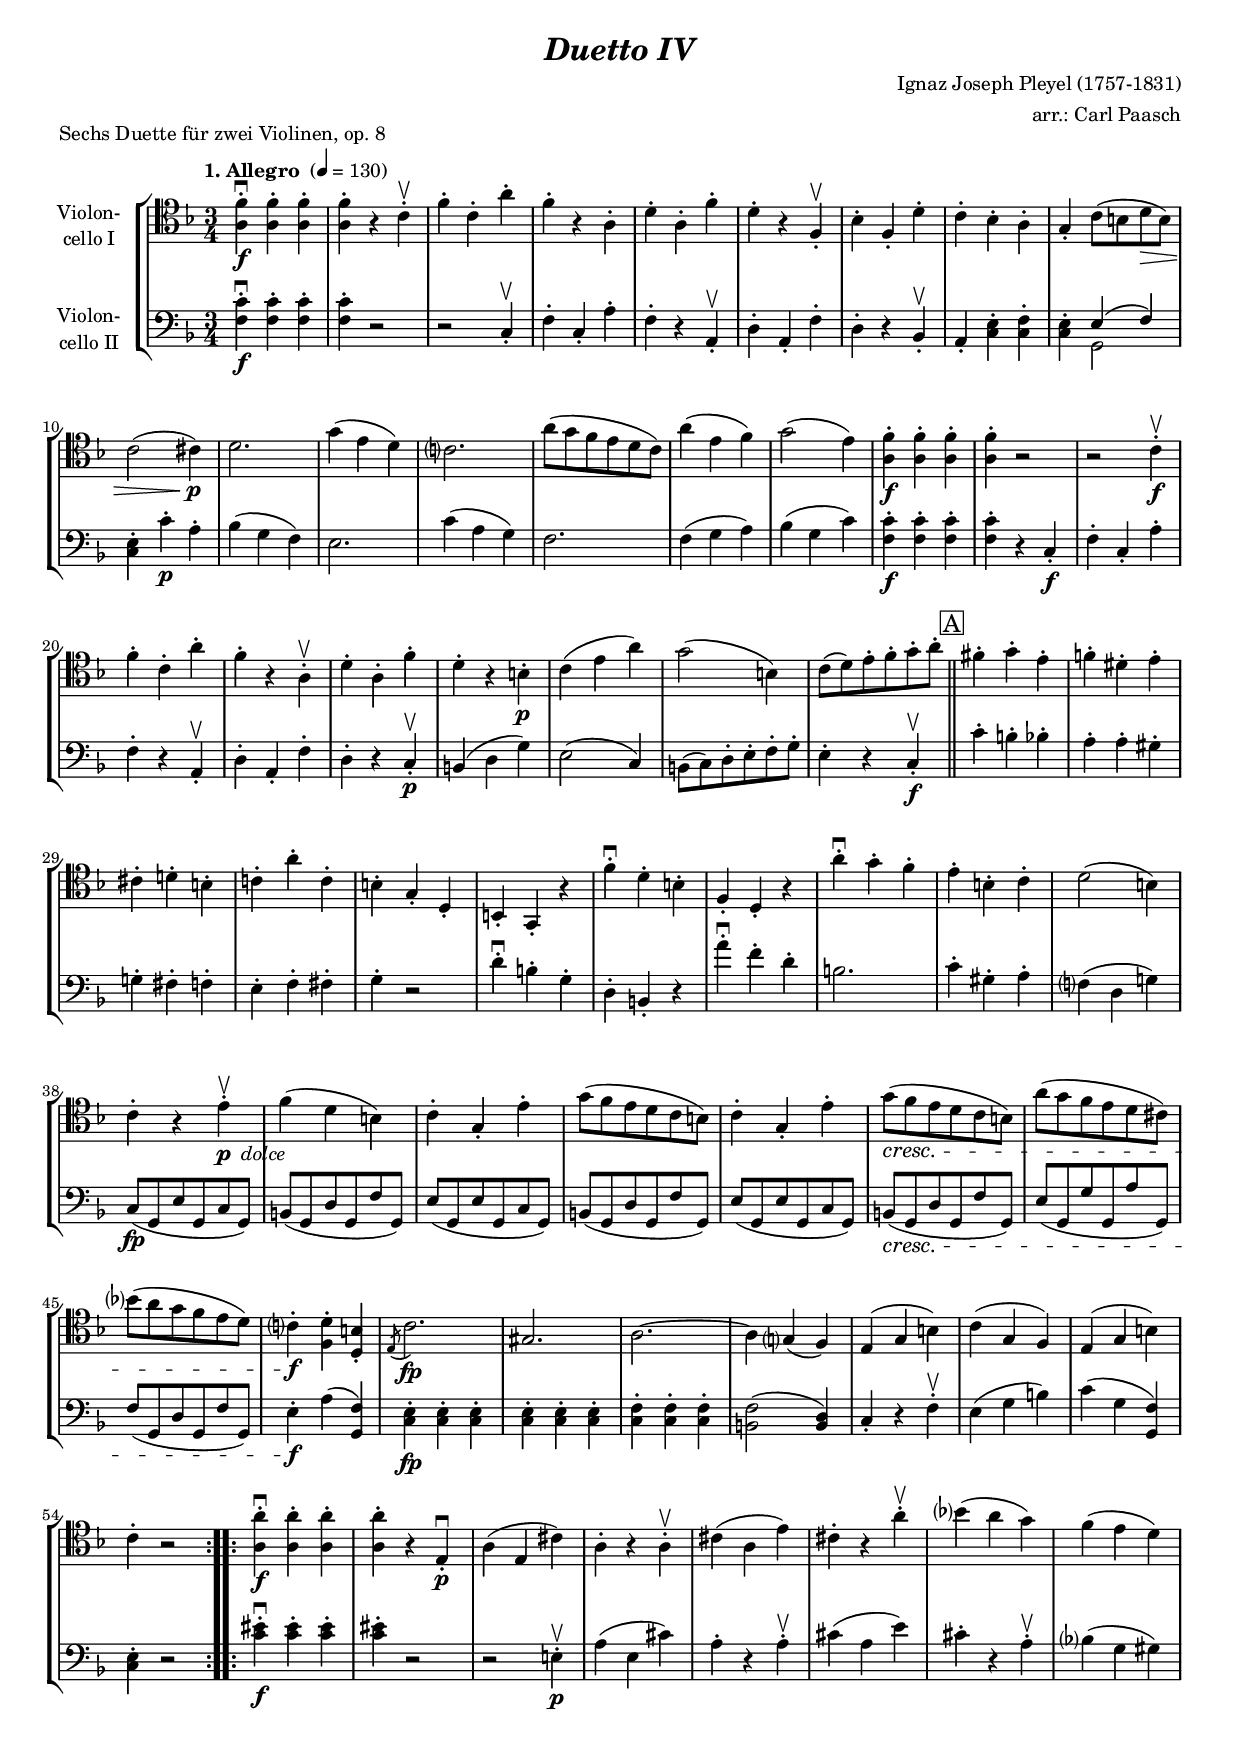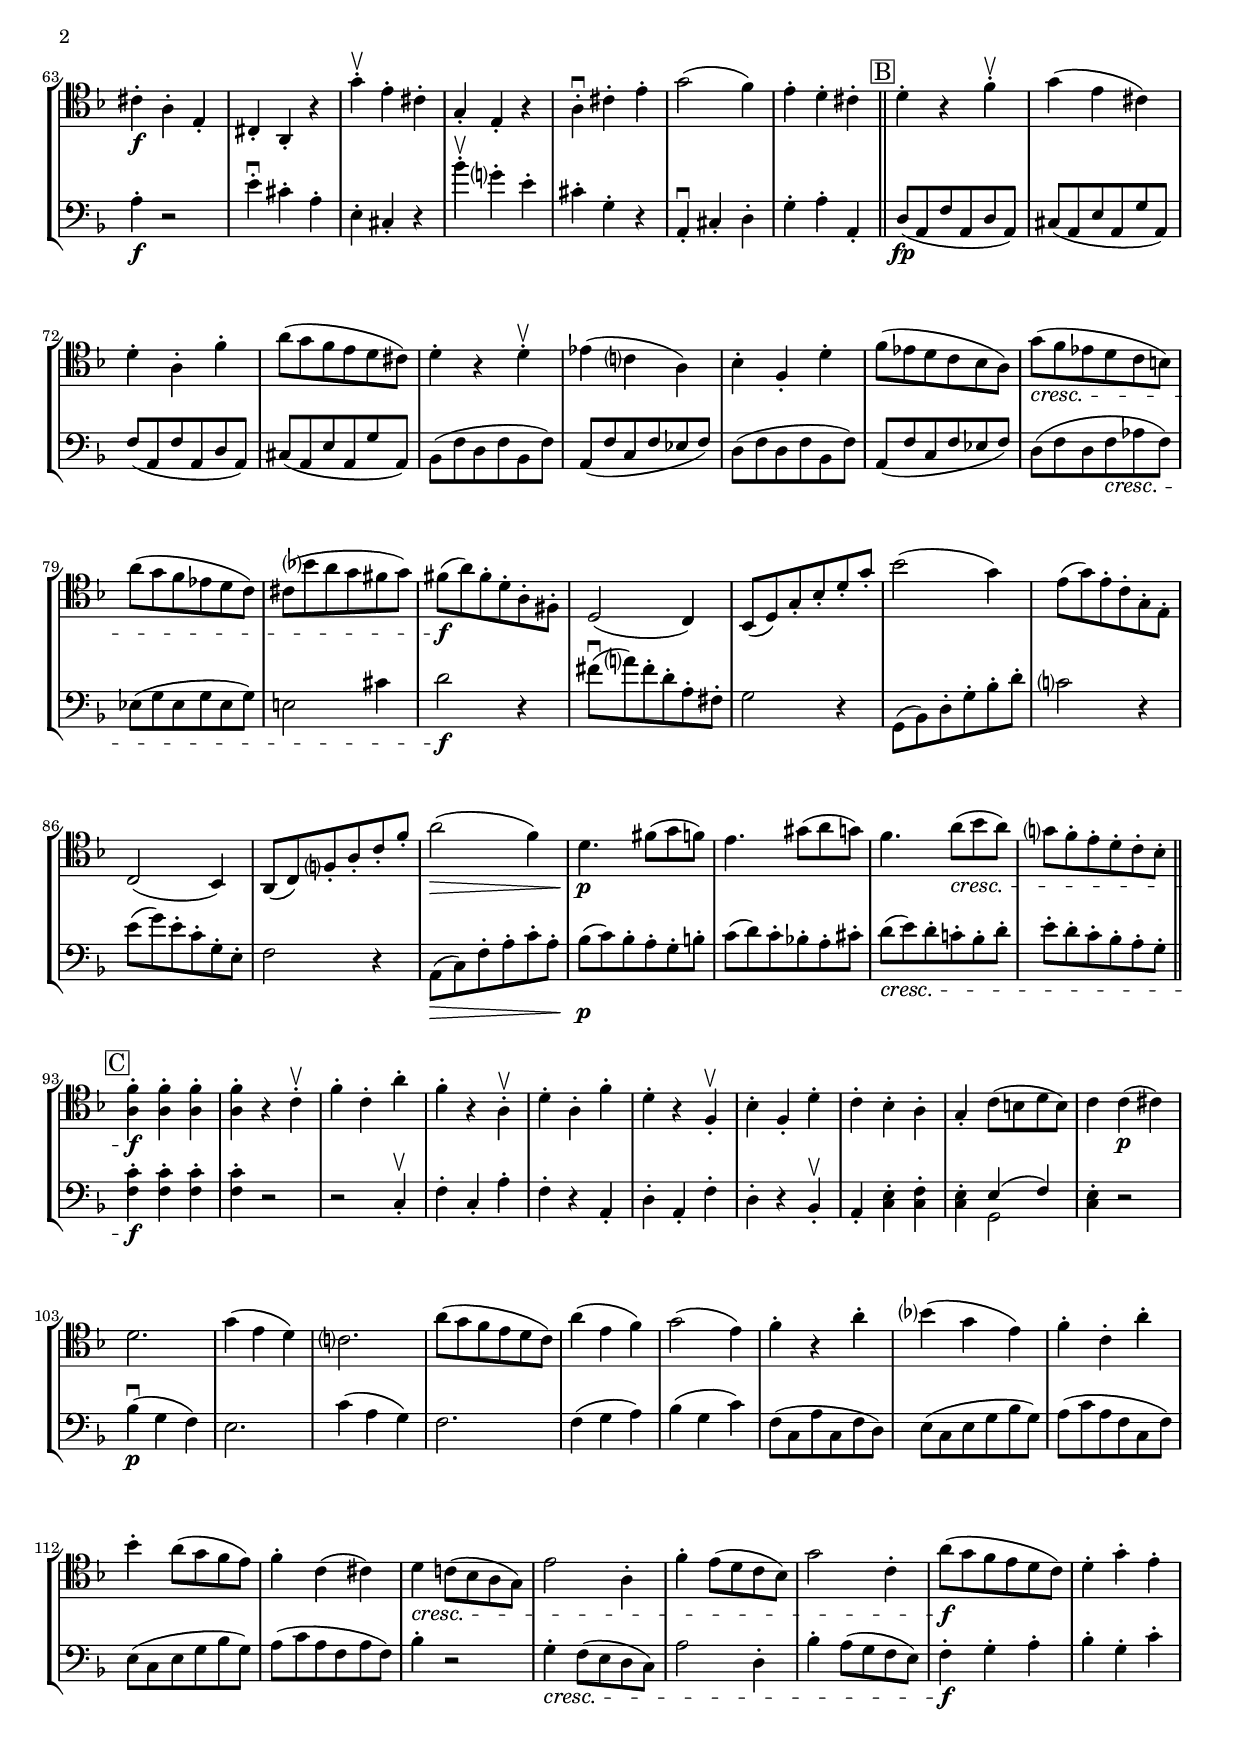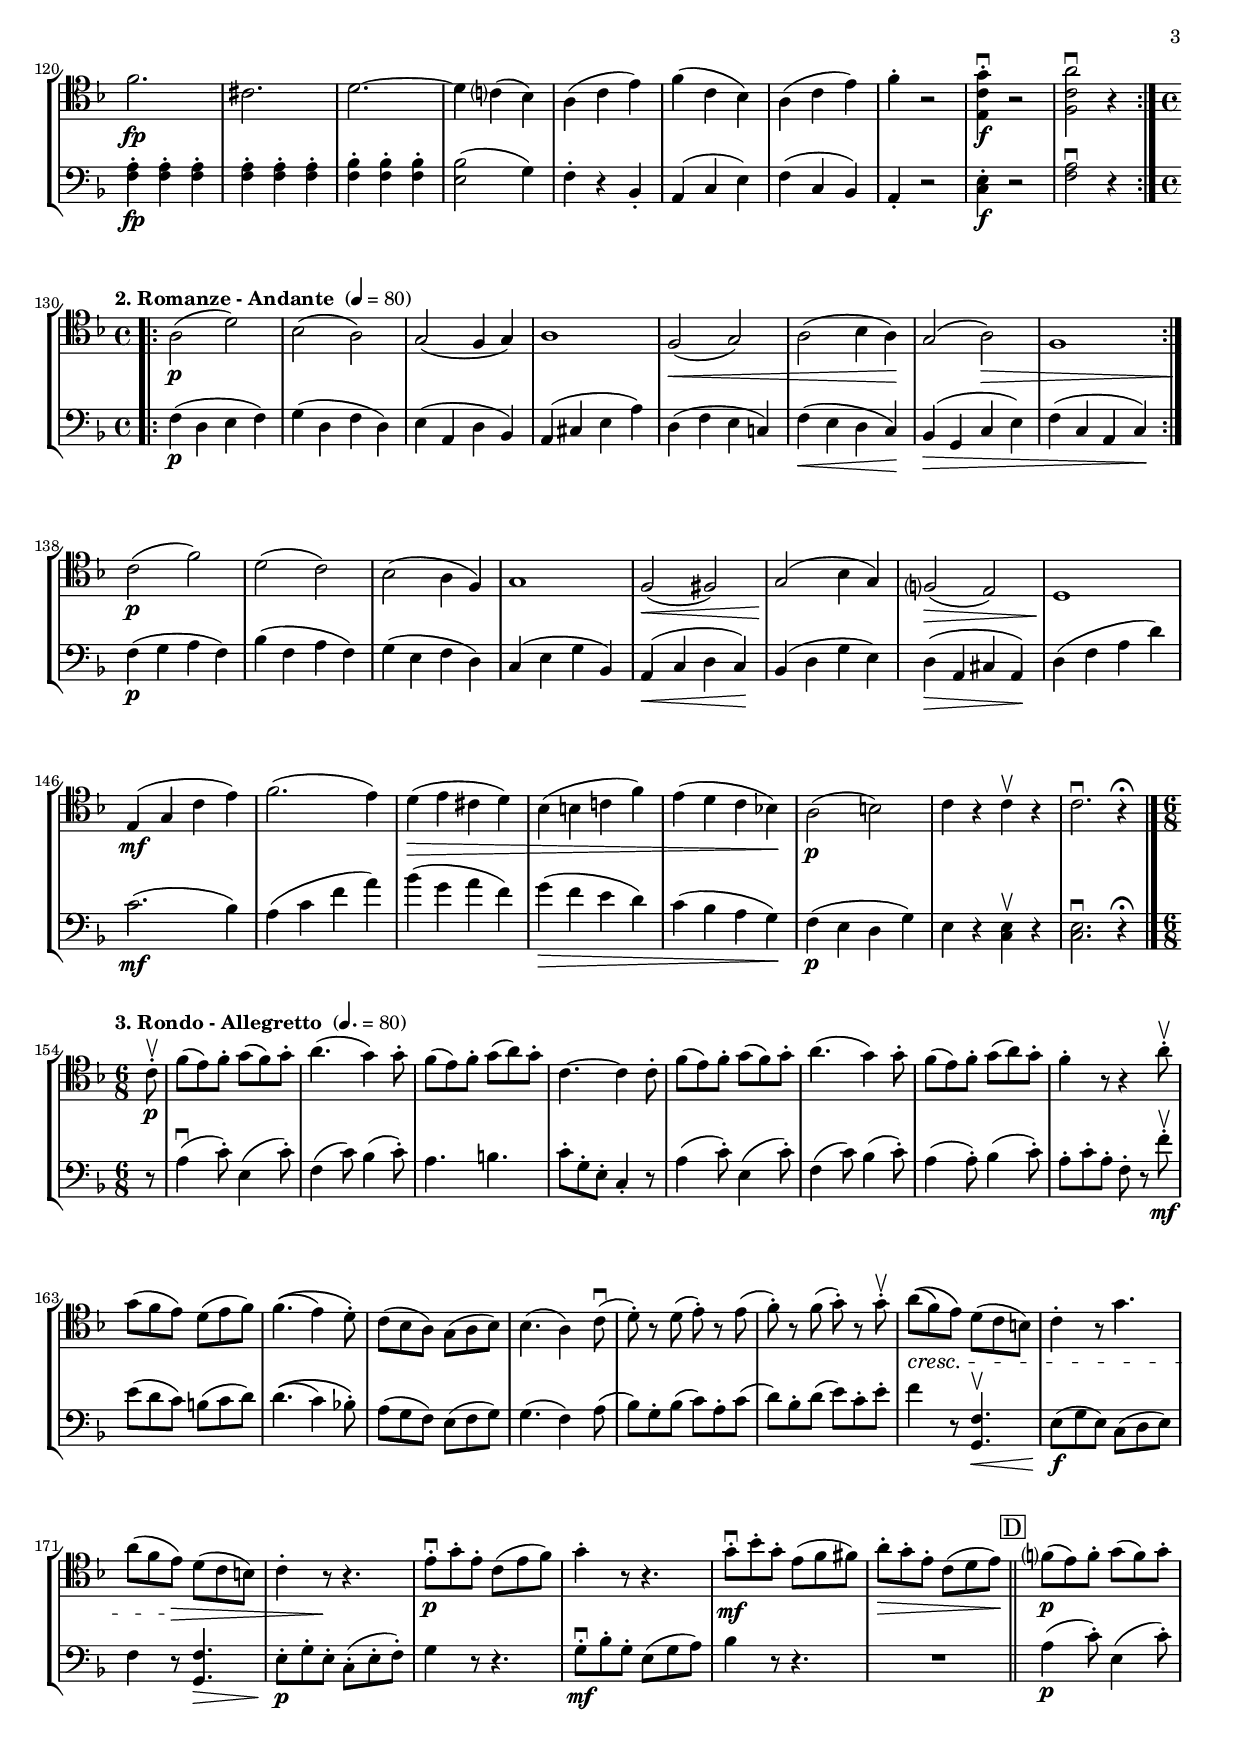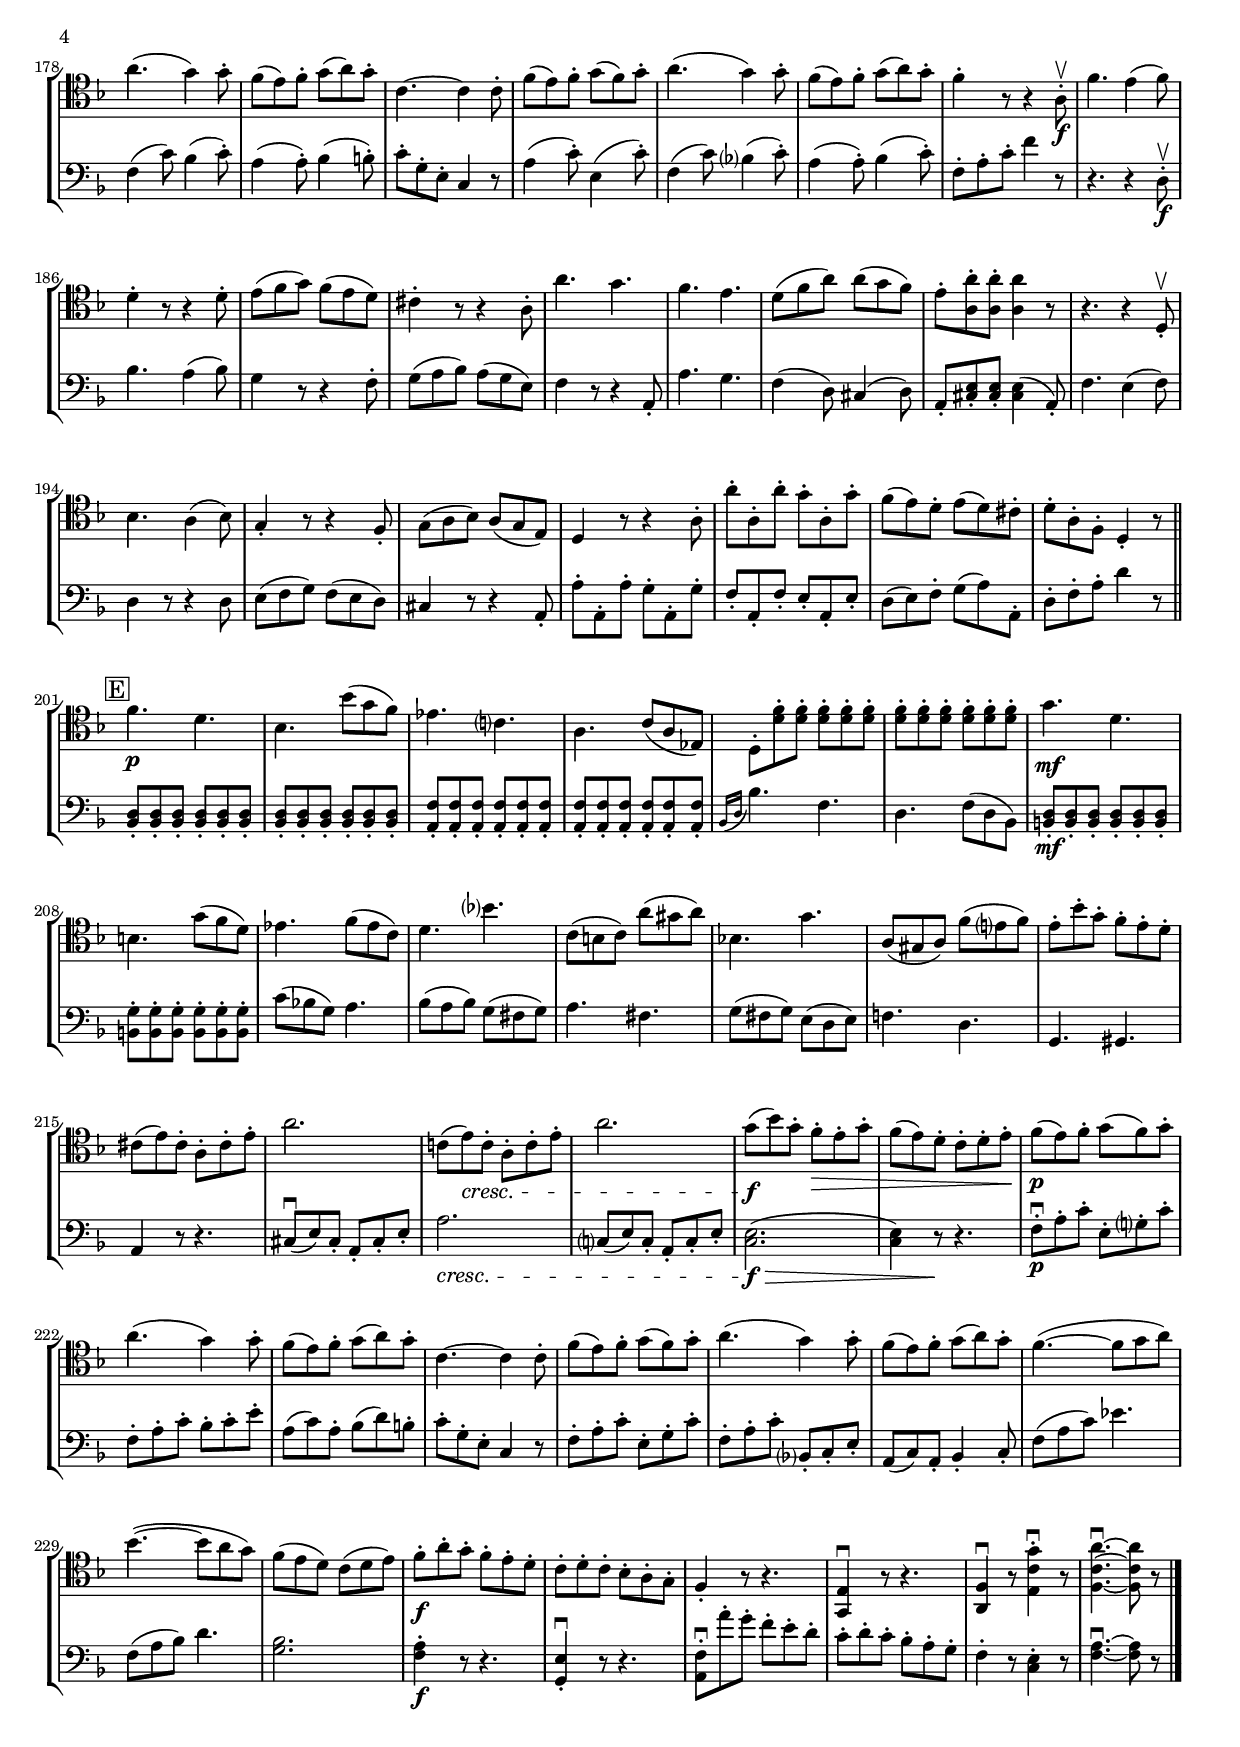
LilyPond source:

\version "2.18.2"
\include "deutsch.ly"
  
#(set-global-staff-size 17)

\header {
  title     = \markup \bold \italic "Duetto IV"
  composer  = "Ignaz Joseph Pleyel (1757-1831)"
  arranger  = "arr.: Carl Paasch"
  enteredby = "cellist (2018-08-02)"
  piece     = "Sechs Duette für zwei Violinen, op. 8"
}

voiceconsts = {
  \key b \major
  \time 3/4
  \clef "bass"
%  \numericTimeSignature
  \compressFullBarRests
  % Set default beaming for all staves
% \set Timing.beamExceptions = #'()
% \set Timing.baseMoment     = #(ly:make-moment 1 4)
% \set Timing.beatStructure  = #'(1 1 1)
}

micl = "clarinet"
mifl = "flute"
miob = "oboe"
mifh = "french horn"
misx = "tenor sax"
mist = "string ensemble 1"
miba = "cello"

introa = {        \tempo "1. Allegro "             4=130 }
introb = { \break \tempo "2. Romanze - Andante "   4=80 \time 4/4 }
introc = { \break \tempo "3. Rondo - Allegretto " 4.=80 \time 6/8 }

boxa = { \bar "||" \mark \markup \box "A" }
boxb = { \bar "||" \mark \markup \box "B" }
boxc = { \bar "||" \mark \markup \box "C" }
boxd = { \bar "||" \mark \markup \box "D" }
boxe = { \bar "||" \mark \markup \box "E" }

pdol = \markup { \dynamic p \italic " dolce" }

va = \relative c' {
  \voiceconsts
  \clef "tenor"
  
  \introa
  \repeat volta 2 {
    <d b'>4-.\downbow\f <d b'>-. <d b'>-.
    <d b'>-. r f-.\upbow
    b-. f-. d'-.
    b-. r d,-.
    g-. d-. b'-.
    g-. r b,-.\upbow

    es-. b-. g'-.
    f-. es-. d-.
    c-. f8( e g\> e)
    f2( fis4)\!\p
    g2.
    c4( a g)
    f?2.
    d'8( c b a g f)

    d'4( a b)
    c2( a4)
    <d, b'>-.\f <d b'>-. <d b'>-.
    <d b'>-. r2
    r f4-.\upbow\f
    b-. f-. d'-.
    b-. r d,-.\upbow

    g-. d-. b'-.
    g-. r e-.\p
    f( a d)
    c2( e,4)
    f8( g) a-. b-. c-. d-. \boxa
    h4-. c-. a-.
    b!-. gis-. a-.

    fis-. g!-. e-.
    f!-. d'-. f,-.
    e-. c-. g-.
    e-. c-. r
    b''-.\downbow g-. e-.
    b-. g-. r
    d''-.\downbow c-. b-.

    a-. e-. f-.
    g2( e4)
    f-. r a-.\upbow_\pdol
    b4( g e)
    f-. c-. a'-.
    c8( b a g f e)

    f4-. c-. a'-.
    c8(\cresc b a g f e)
    d'( c b a g fis)
    es'?( d c b a g)
    f?4-.\f <b, g'>-. <g e'>-.

    \acciaccatura a8 f'2.\fp
    cis
    d~
    d4 c?(  b)
    a( c e)
    f( c b)
    a( c e)
    f-. r2
  }

  \repeat volta 2 {
    <d d'>4-.\downbow\f <d d'>-. <d d'>-.
    <d d'>-. r a-.\downbow\p
    d( a fis')
    d-. r d-.\upbow
    fis( d a')
    fis-. r d'-.\upbow
    es?( d c)
    b( a g)
    fis-.\f d-. a-.

    fis-. d-. r
    c''-.\upbow a-. fis-.
    c-. a-. r
    d-.\downbow fis-. a-.
    c2( b4)
    a-. g-. fis-. \boxb
    g-. r b-.\upbow
    c( a fis)
    g-. d-. b'-.

    d8( c b a g fis)
    g4-. r g-.\upbow
    as( f? d)
    es-. b-. g'-.
    b8( as g f es d)
    c'(\cresc b as g f e)
    d'( c b as g f)

    fis( es'? d c h c)
    h(\f d) h-. g-. d-. h-.
    g2( f4)
    es8( g) c-. es-. g-. c-.
    es2( c4)
    a8( c) a-. f-. c-. a-.
    f2( es4)

    d8( f) b?-. d-. f-. b-.
    d2(\> b4)
    g4.\!\p h8( c b)
    a4. cis8( d c)
    b4. d8(\cresc es d)
    c? b-. a-. g-. f-. es-. \boxc
    <d b'>4-.\f <d b'>-. <d b'>-.
    <d b'>-. r f-.\upbow

    b-. f-. d'-.
    b-. r d,-.\upbow
    g-. d-. b'-.
    g-. r b,-.\upbow
    es-. b-. g'-.
    f-. es-. d-.
    c-. f8( e g e)
    f4 f(\p fis)
    g2.

    c4( a g)
    f?2.
    d'8( c b a g f)
    d'4( a b)
    c2( a4)
    b-. r d-.
    es?( c a)
    b-. f-. d'-.

    es-. d8( c b a)
    b4-. f( fis)
    g\cresc f!8( es d c)
    a'2 d,4-.
    b'-. a8( g f es)
    c'2 f,4-.
    d'8(\f c b a g f)
    g4-. c-. a-.

    b2.\fp
    fis
    g~
    g4 f?( es)
    d( f a)
    b( f es)
    d( f a)
    b-. r2
    <a, f' c'>4-.\downbow\f r2
    <b f' d'>\downbow r4
  }

  \introb
  \repeat volta 2 {
    d2(\p g)
    es( d)
    c( b4 c)
    d1
    b2(\< c)
    d( es4 d)\!
    c2( d)\>
    b1
  }

  f'2(\!\p b)
  g( f)
  es( d4 b)
  c1
  b2(\< h)
  c(\! es4 c)
  b?2(\> a)
  g1\!
  a4(\mf c f a)

  b2.( a4)
  g(\> a fis g)
  es( e f! b)
  a( g f es!)\!
  d2(\p e)
  f4 r f\upbow r
  f2.\downbow r4\fermata \bar "|."

  \introc
  \partial 8 f8-.\upbow\p
  b( a) b-. c( b) c-.
  d4.( c4) c8-.
  b( a) b-. c( d) c-.
  f,4.~f4 f8-.
  b( a) b-. c( b) c-.
  d4.( c4) c8-.

  b( a) b-. c( d) c-.
  b4-. r8 r4 d8-.\upbow
  c( b a) g( a b)
  b4.\(( a4) g8\)-.
  f( es d) c( d es)
  es4.( d4) f8(\downbow
  g)-. r g( a)-. r a(

  b)-. r b( c)-. r c-.\upbow
  d\((\cresc b) a\) g( f e)
  f4-. r8 c'4.
  d8( b a)\> g( f e)
  f4-. r8\! r4.
  a8-.\downbow\p c-. a-. f( a b)

  c4-. r8 r4.
  c8-.\downbow\mf es-. c-. a( b h)
  d-.\> c-. a-. f( g a)\! \boxd
  b?(\p a) b-. c( b) c-.
  d4.( c4) c8-.
  b( a) b-. c( d) c-.
  f,4.~ f4 f8-.

  b( a) b-. c( b) c-.
  d4.( c4) c8-.
  b( a) b-. c( d) c-.
  b4-. r8 r4 d,8-.\upbow\f
  b'4. a4( b8)
  g4-. r8 r4 g8-.
  a( b c) b( a g)

  fis4-. r8 r4 d8-.
  d'4. c
  b a
  g8( b d) d( c b)
  a-. <d, d'>-. <d d'>-. <d d'>4 r8
  r4. r4 g,8-.\upbow
  es'4. d4( es8)
  c4-. r8 r4 b8-.

  c( d es) d( c a)
  g4 r8 r4 d'8-.
  d'-. d,-. d'-. c-. d,-. c'-.
  b( a) g-. a( g) fis-.
  g-. d-. b-. g4-. r8 \boxe
  b'4.\p g

  es es'8( c b)
  as4. f?
  d f8( d as)
  g-. <g' b>-. <g b>-. <g b>-. <g b>-. <g b>-.
  <g b>-. <g b>-. <g b>-. <g b>-. <g b>-. <g b>-.
  c4.\mf g
  e c'8( b g)

  as4. b8( as f)
  g4. es'?
  f,8( e f) d'( cis d)
  es,!4. c'
  d,8( cis d) b'( a? b)
  a-. es'-. c-. b-. a-. g-.
  fis( a) fis-. d-. fis-. a-.
  d2.

  f,!8( a)\cresc f-. d-. f-. a-.
  d2.
  c8(\f es) c-. b-.\> a-. c-.
  b( a) g-. f-. g-. a-.\!
  b(\p a) b-. c( b) c-.
  d4.( c4) c8-.

  b( a) b-. c( d) c-.
  f,4.~ f4 f8-.
  b( a) b-. c( b) c-.
  d4.( c4) c8-.
  b( a) b-. c( d) c-.
  b4.(~ b8 c d)
  es4.(~ es8 d c)

  b( a g) f( g a)
  b-.\f d-. c-. b-. a-. g-.
  f-. g-. f-. es-. d-. c-.
  b4-. r8 r4.
  <c, a'>4\downbow r8 r4.
  <d b'>4\downbow r8 <a' f' c'>4-.\downbow r8
  <b f' d'>4.~\downbow <b f' d'>8 r \bar "|."
}

vb = \relative c' {
  \voiceconsts

  \introa
  \repeat volta 2 {
    <b f'>4-.\downbow\f <b f'>-. <b f'>-.
    <b f'>-. r2
    r f4-.\upbow
    b-. f-. d'-.
    b-. r d,-.\upbow
    g-. d-. b'-.
    g-. r es-.\upbow

    d-. <f a>-. <f b>-.
    <f a>-. << { a( b) } \\ c,2 >>
    <f a>4-. f'-.\p d-.
    es( c b)
    a2.
    f'4( d c)
    b2.
    b4( c d)

    es( c f)
    <b, f'>-.\f <b f'>-. <b f'>-.
    <b f'>-. r f-.\f
    b-. f-. d'-.
    b-. r d,-.\upbow
    g-. d-. b'-.
    g-. r  f-.\upbow\p
    e( g c)

    a2( f4)
    e8( f) g-. a-. b-. c-.
    a4-. r f-.\upbow\f \boxa
    f'-. e-. es-.
    d-. d-. cis-.
    c!-. h-. b-.
    a-. b-. h-.
    c-. r2

    g'4-.\downbow e-. c-.
    g-. e-. r
    d''-.\downbow b-. g-.
    e2.
    f4-. cis-. d-.
    b?( g c!)
    f,8(\fp c a' c, f c)

    e( c g' c, b' c,)
    a'( c, a' c, f c)
    e( c g' c, b' c,)
    a'( c, a' c, f c)
    e(\cresc c g' c, b' c,)
    
    a'( c, c' c, d' c,)
    b'( c, g' c, b' c,)
    a'4-.\f d( <c, b'>)
    <f a>-.\fp <f a>-. <f a>-.
    <f a>-. <f a>-. <f a>-.
    <f b>-. <f b>-. <f b>-.
    <e b'>2( <e g>4)

    f-. r b-.\upbow
    a( c e)
    f( c <c, b'>)
    <f a>-. r2
  }

  \repeat volta 2 {
    <f' ais>4-.\downbow\f <f ais>-. <f ais>-.
    <f ais>-. r2
    r a,!4-.\upbow\p
    d( a fis')

    d-. r d-.\upbow
    fis( d a')
    fis-. r d-.\upbow
    es?( c cis)
    d-.\f r2
    a'4-.\downbow fis-. d-.
    a-. fis-. r
    es''-.\upbow c?-. a-.

    fis-. c-. r
    d,-.\downbow fis-. g-.
    c-. d-. d,-. \boxb
    g8(\fp d b' d, g d)
    fis( d a' d, c' d,)
    b'( d, b' d, g d)

    fis( d a' d, c' d,)
    es( b' g b es, b')
    d,( b' f b as b)
    g( b g b es, b')
    d,( b' f b as b)

    g( b g b\cresc des b)
    as( c as c as c)
    a!2 fis'4
    g2\f r4
    h8(\downbow d?) h-. g-. d-. h-.
    c2 r4

    c,8( es) g-. c-. es-. g-.
    f?2 r4
    a8( c) a-. f-. c-. a-.
    b2 r4
    d,8(\> f) b-. d-. f-. d-.
    es(\p f) es-. d-. c-. e-.

    f( g) f-. es!-. d-. fis-.
    g(\cresc a) g-. f!-. es-. g-.
    a-. g-. f-. es-. d-. c-. \boxc
    <b f'>4-.\f <b f'>-. <b f'>-.
    <b f'>-. r2

    r f4-.\upbow
    b-. f-. d'-.
    b-. r d,-.
    g-. d-. b'-.
    g-. r es-.\upbow
    d-. <f a>-. <f b>-.
    <f a>-. << { a( b) } \\ c,2 >>
    <f a>4-. r2

    es'4(\downbow\p c b)
    a2.
    f'4( d c)
    b2.
    b4( c d)
    es( c f)
    b,8( f d' f, b g)

    a( f a c es c)
    d( f d b f b)
    a( f a c es c)
    d( f d b d b)
    es4-. r2

    c4-.\cresc b8( a g f)
    d'2 g,4-.
    es'-. d8( c b a)
    b4-.\f c-. d-.
    es-. c-. f-.
    <b, d>-.\fp <b d>-. <b d>-.
    <b d>-. <b d>-. <b d>-.

    <b es>-. <b es>-. <b es>-.
    <a es'>2( c4)
    b-. r es,-.
    d( f a)
    b( f es)
    d-. r2
    <f a>4-.\f r2
    <b d>\downbow r4
  }

  \introb
  \repeat volta 2 {
    b(\p g a b)
    c( g b g)
    a( d, g es)
    d( fis a d)
    g,( b a f!)
    b(\< a g f)\!
    es(\> c f a)
    b( f d f)\!
  }

  b(\p c d b)
  es( b d b)
  c( a b g)
  f( a c es,)
  d(\< f g f)\!
  es( g c a)
  g(\> d fis d)\!
  g( b d g)

  f2.(\mf es4)
  d( f b d)
  es( c d b)
  c(\> b a g)
  f( es d c)\!
  b(\p a g c)
  a r <f a>\upbow r
  <f a>2.\downbow r4\fermata \bar "|."

  \introc
  \partial 8 r8
  d'4(\downbow f8)-. a,4( f'8)-.
  b,4( f'8) es4( f8)-.
  d4. e
  f8-. c-. a-. f4-. r8
  d'4( f8)-. a,4( f'8)-.
  b,4( f'8) es4( f8)-.
  d4( d8)-. es4( f8)-.

  d-. f-. d-. b-. r b'-.\upbow\mf
  a( g f) e( f g)
  g4.\(( f4) es!8\)-.
  d( c b) a( b c)
  c4.( b4) d8(
  es) c-. es( f) d-. f(

  g) es-. g( a) f-. a-.
  b4 r8 <c,, b'>4.\upbow\<
  a'8(\!\f c a) f( g a)
  b4 r8 <c, b'>4.\>
  a'8-.\!\p c-. a-. f(-. a-. b)-.
  c4 r8 r4.
  c8-.\downbow\mf es-. c-. a( c d)

  es4 r8 r4.
  R2. \boxd
  d4(\p f8)-. a,4( f'8)-.
  b,4( f'8) es4( f8)-.
  d4( d8)-. es4( e8)-.
  f-. c-. a-. f4 r8
  d'4( f8)-. a,4( f'8)-.
  b,4( f'8) es?4( f8)-.

  d4( d8)-. es4( f8)-.
  b,-. d-. f-. b4 r8
  r4. r4 g,8-.\upbow\f
  es'4. d4( es8)
  c4 r8 r4 b8-.
  c( d es) d( c a)
  b4 r8 r4 d,8-.

  d'4. c
  b4( g8) fis4( g8)
  d-. <fis a>-. <fis a>-. <fis a>4( d8)-.
  b'4. a4( b8)
  g4 r8 r4 g8
  a( b c) b( a g)
  fis4 r8 r4 d8-.
  d'-. d,-. d'-. c-. d,-. c'-.

  b-. d,-. b'-. a-. d,-. a'-.
  g( a) b-. c( d) d,-.
  g-. b-. d-. g4 r8 \boxe
  <es, g>-. <es g>-. <es g>-. <es g>-. <es g>-. <es g>-.
  <es g>-. <es g>-. <es g>-. <es g>-. <es g>-. <es g>-.
  <d b'>-. <d b'>-. <d b'>-. <d b'>-. <d b'>-. <d b'>-.

  <d b'>-. <d b'>-. <d b'>-. <d b'>-. <d b'>-. <d b'>-.
  \appoggiatura { es16[ g] } es'4. b
  g b8( g es)
  <e g>-.\mf <e g>-. <e g>-. <e g>-. <e g>-. <e g>-.
  <e c'>-. <e c'>-. <e c'>-. <e c'>-. <e c'>-. <e c'>-.
  f'( es! c) d4.

  es8( d es) c( h c)
  d4. h
  c8( h c) a( g a)
  b!4. g
  c, cis
  d4 r8 r4.
  fis8(\downbow a) fis-. d-. fis-. a-.
  d2.\cresc

  f,?8( a) f-. d-. f-. a-.
  <f a>2.(\f\>
  <f a>4) r8\! r4.
  b8-.\downbow\p d-. f-. a,-. c?-. f-.
  b,-. d-. f-. es-. f-. a-.
  d,( f) d-. es( g) e-.

  f-. c-. a-. f4 r8
  b-. d-. f-. a,-. c-. f-.
  b,-. d-. f-. es,?-. f-. a-.
  d,( f) d-. es4-. f8-.
  b( d f) as4.
  b,8( d es) g4.

  <c, es>2.
  <b d>4-.\f r8 r4.
  <c, a'>4-.\downbow r8 r4.
  <d b'>8-.\downbow d''-. c-. b-. a-. g-.
  f-. g-. f-. es-. d-. c-.
  b4-. r8 <f a>4-. r8
  <b d>4.~\downbow <b d>8 r \bar "|."
}


music = \new StaffGroup <<
      \new Staff {
	\set Staff.midiInstrument = \miba
	\set Staff.instrumentName = \markup \center-column { "Violon-" "cello I" }
	\transpose b f { \va }
      }

      \new Staff {
	\set Staff.midiInstrument = \miba
	\set Staff.instrumentName = \markup \center-column { "Violon-" "cello II" }
	\transpose b f { \vb }
      }
>>

\book {
  \score {
    \music
    \layout {}
  }

  \score {
    \unfoldRepeats \music

    \midi {
      \context {
        \Score
      }
    }
  }
}
